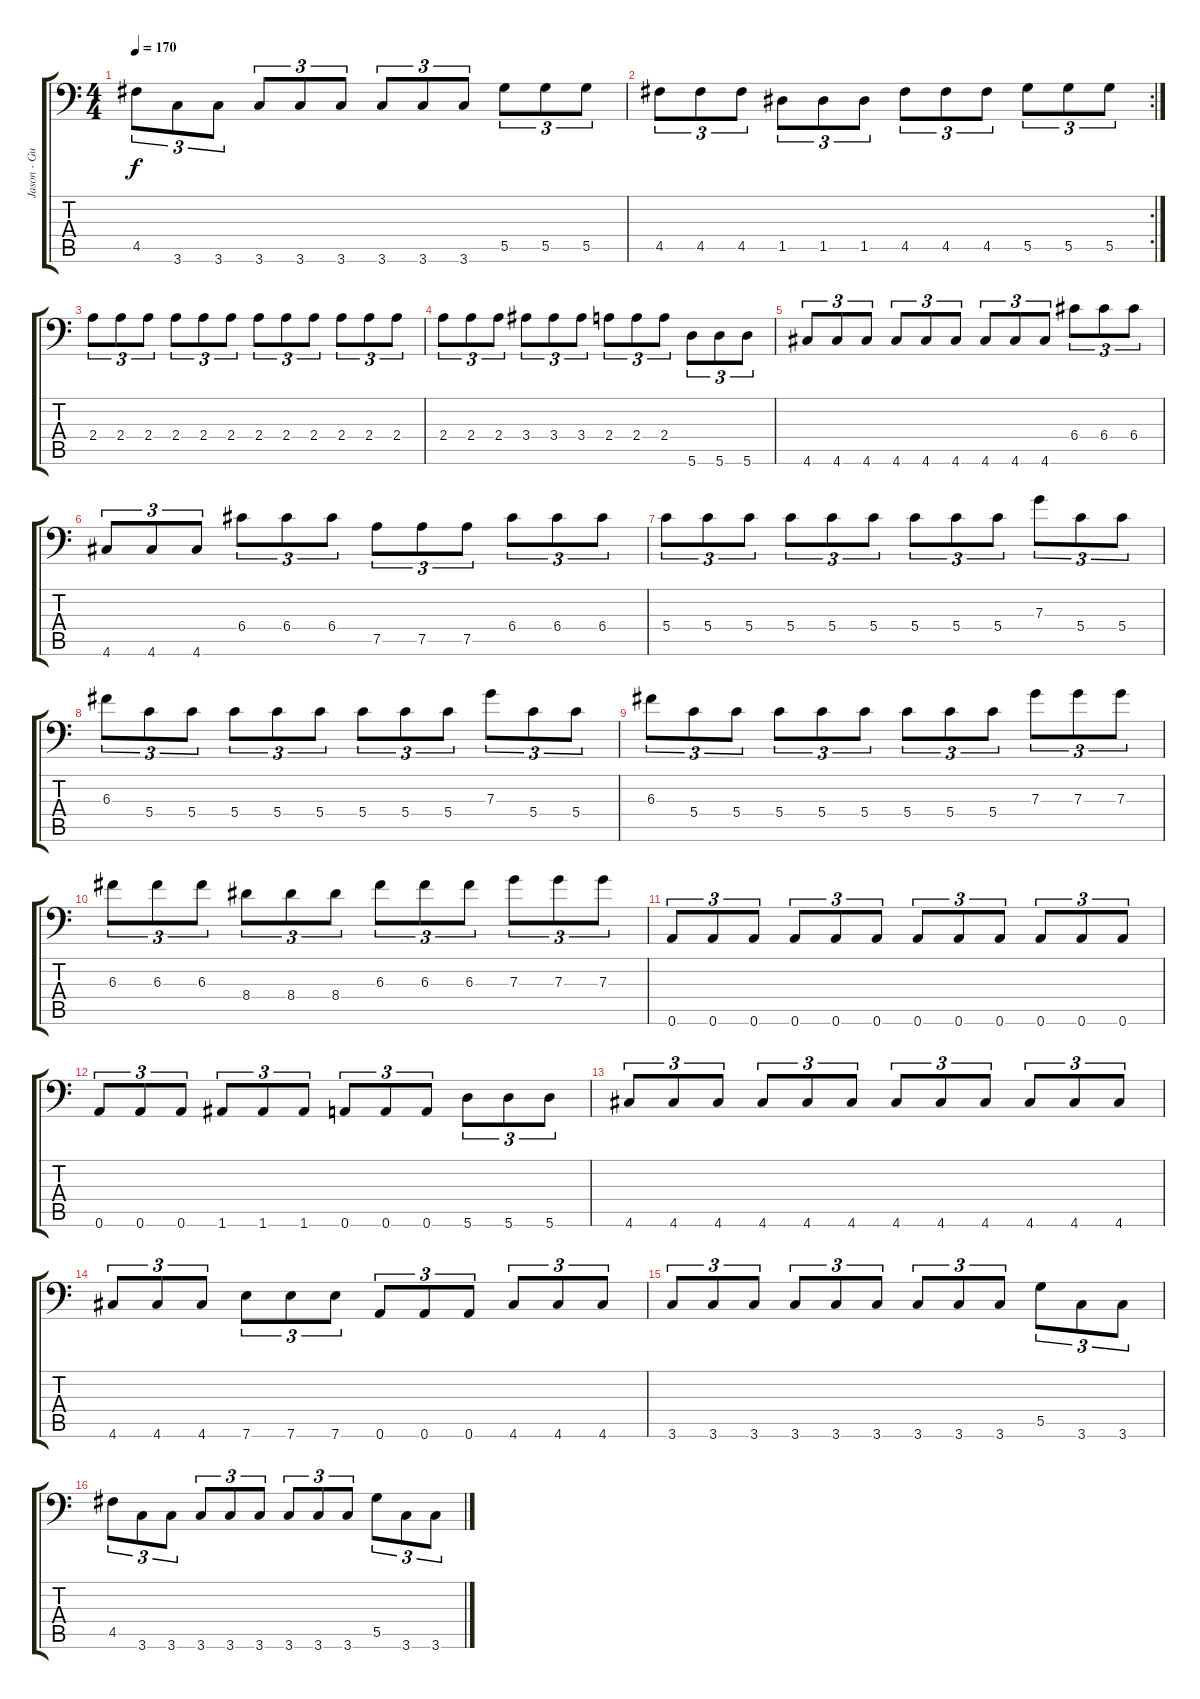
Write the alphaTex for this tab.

\track ("Jason - Guitar" "Jason - Gu") {instrument overdrivenguitar}
\staff {score tabs}
\tuning (A3 E3 C3 G2 D2 A1) {hide}
\ts (4 4)
\tempo 170
\clef f4
\ks c
4.5.8{tu (3 2) dy f} 3.6.8{tu (3 2)} 3.6.8{tu (3 2)} 3.6.8{tu (3 2)} 3.6.8{tu (3 2)} 3.6.8{tu (3 2)} 3.6.8{tu (3 2)} 3.6.8{tu (3 2)} 3.6.8{tu (3 2)} 5.5.8{tu (3 2)} 5.5.8{tu (3 2)} 5.5.8{tu (3 2)} |
\rc 2
4.5.8{tu (3 2)} 4.5.8{tu (3 2)} 4.5.8{tu (3 2)} 1.5.8{tu (3 2)} 1.5.8{tu (3 2)} 1.5.8{tu (3 2)} 4.5.8{tu (3 2)} 4.5.8{tu (3 2)} 4.5.8{tu (3 2)} 5.5.8{tu (3 2)} 5.5.8{tu (3 2)} 5.5.8{tu (3 2)} |
2.4.8{tu (3 2)} 2.4.8{tu (3 2)} 2.4.8{tu (3 2)} 2.4.8{tu (3 2)} 2.4.8{tu (3 2)} 2.4.8{tu (3 2)} 2.4.8{tu (3 2)} 2.4.8{tu (3 2)} 2.4.8{tu (3 2)} 2.4.8{tu (3 2)} 2.4.8{tu (3 2)} 2.4.8{tu (3 2)} |
2.4.8{tu (3 2)} 2.4.8{tu (3 2)} 2.4.8{tu (3 2)} 3.4.8{tu (3 2)} 3.4.8{tu (3 2)} 3.4.8{tu (3 2)} 2.4.8{tu (3 2)} 2.4.8{tu (3 2)} 2.4.8{tu (3 2)} 5.6.8{tu (3 2)} 5.6.8{tu (3 2)} 5.6.8{tu (3 2)} |
4.6.8{tu (3 2)} 4.6.8{tu (3 2)} 4.6.8{tu (3 2)} 4.6.8{tu (3 2)} 4.6.8{tu (3 2)} 4.6.8{tu (3 2)} 4.6.8{tu (3 2)} 4.6.8{tu (3 2)} 4.6.8{tu (3 2)} 6.4.8{tu (3 2)} 6.4.8{tu (3 2)} 6.4.8{tu (3 2)} |
4.6.8{tu (3 2)} 4.6.8{tu (3 2)} 4.6.8{tu (3 2)} 6.4.8{tu (3 2)} 6.4.8{tu (3 2)} 6.4.8{tu (3 2)} 7.5.8{tu (3 2)} 7.5.8{tu (3 2)} 7.5.8{tu (3 2)} 6.4.8{tu (3 2)} 6.4.8{tu (3 2)} 6.4.8{tu (3 2)} |
5.4.8{tu (3 2)} 5.4.8{tu (3 2)} 5.4.8{tu (3 2)} 5.4.8{tu (3 2)} 5.4.8{tu (3 2)} 5.4.8{tu (3 2)} 5.4.8{tu (3 2)} 5.4.8{tu (3 2)} 5.4.8{tu (3 2)} 7.3.8{tu (3 2)} 5.4.8{tu (3 2)} 5.4.8{tu (3 2)} |
6.3.8{tu (3 2)} 5.4.8{tu (3 2)} 5.4.8{tu (3 2)} 5.4.8{tu (3 2)} 5.4.8{tu (3 2)} 5.4.8{tu (3 2)} 5.4.8{tu (3 2)} 5.4.8{tu (3 2)} 5.4.8{tu (3 2)} 7.3.8{tu (3 2)} 5.4.8{tu (3 2)} 5.4.8{tu (3 2)} |
6.3.8{tu (3 2)} 5.4.8{tu (3 2)} 5.4.8{tu (3 2)} 5.4.8{tu (3 2)} 5.4.8{tu (3 2)} 5.4.8{tu (3 2)} 5.4.8{tu (3 2)} 5.4.8{tu (3 2)} 5.4.8{tu (3 2)} 7.3.8{tu (3 2)} 7.3.8{tu (3 2)} 7.3.8{tu (3 2)} |
6.3.8{tu (3 2)} 6.3.8{tu (3 2)} 6.3.8{tu (3 2)} 8.4.8{tu (3 2)} 8.4.8{tu (3 2)} 8.4.8{tu (3 2)} 6.3.8{tu (3 2)} 6.3.8{tu (3 2)} 6.3.8{tu (3 2)} 7.3.8{tu (3 2)} 7.3.8{tu (3 2)} 7.3.8{tu (3 2)} |
0.6.8{tu (3 2)} 0.6.8{tu (3 2)} 0.6.8{tu (3 2)} 0.6.8{tu (3 2)} 0.6.8{tu (3 2)} 0.6.8{tu (3 2)} 0.6.8{tu (3 2)} 0.6.8{tu (3 2)} 0.6.8{tu (3 2)} 0.6.8{tu (3 2)} 0.6.8{tu (3 2)} 0.6.8{tu (3 2)} |
0.6.8{tu (3 2)} 0.6.8{tu (3 2)} 0.6.8{tu (3 2)} 1.6.8{tu (3 2)} 1.6.8{tu (3 2)} 1.6.8{tu (3 2)} 0.6.8{tu (3 2)} 0.6.8{tu (3 2)} 0.6.8{tu (3 2)} 5.6.8{tu (3 2)} 5.6.8{tu (3 2)} 5.6.8{tu (3 2)} |
4.6.8{tu (3 2)} 4.6.8{tu (3 2)} 4.6.8{tu (3 2)} 4.6.8{tu (3 2)} 4.6.8{tu (3 2)} 4.6.8{tu (3 2)} 4.6.8{tu (3 2)} 4.6.8{tu (3 2)} 4.6.8{tu (3 2)} 4.6.8{tu (3 2)} 4.6.8{tu (3 2)} 4.6.8{tu (3 2)} |
4.6.8{tu (3 2)} 4.6.8{tu (3 2)} 4.6.8{tu (3 2)} 7.6.8{tu (3 2)} 7.6.8{tu (3 2)} 7.6.8{tu (3 2)} 0.6.8{tu (3 2)} 0.6.8{tu (3 2)} 0.6.8{tu (3 2)} 4.6.8{tu (3 2)} 4.6.8{tu (3 2)} 4.6.8{tu (3 2)} |
3.6.8{tu (3 2)} 3.6.8{tu (3 2)} 3.6.8{tu (3 2)} 3.6.8{tu (3 2)} 3.6.8{tu (3 2)} 3.6.8{tu (3 2)} 3.6.8{tu (3 2)} 3.6.8{tu (3 2)} 3.6.8{tu (3 2)} 5.5.8{tu (3 2)} 3.6.8{tu (3 2)} 3.6.8{tu (3 2)} |
4.5.8{tu (3 2)} 3.6.8{tu (3 2)} 3.6.8{tu (3 2)} 3.6.8{tu (3 2)} 3.6.8{tu (3 2)} 3.6.8{tu (3 2)} 3.6.8{tu (3 2)} 3.6.8{tu (3 2)} 3.6.8{tu (3 2)} 5.5.8{tu (3 2)} 3.6.8{tu (3 2)} 3.6.8{tu (3 2)}
